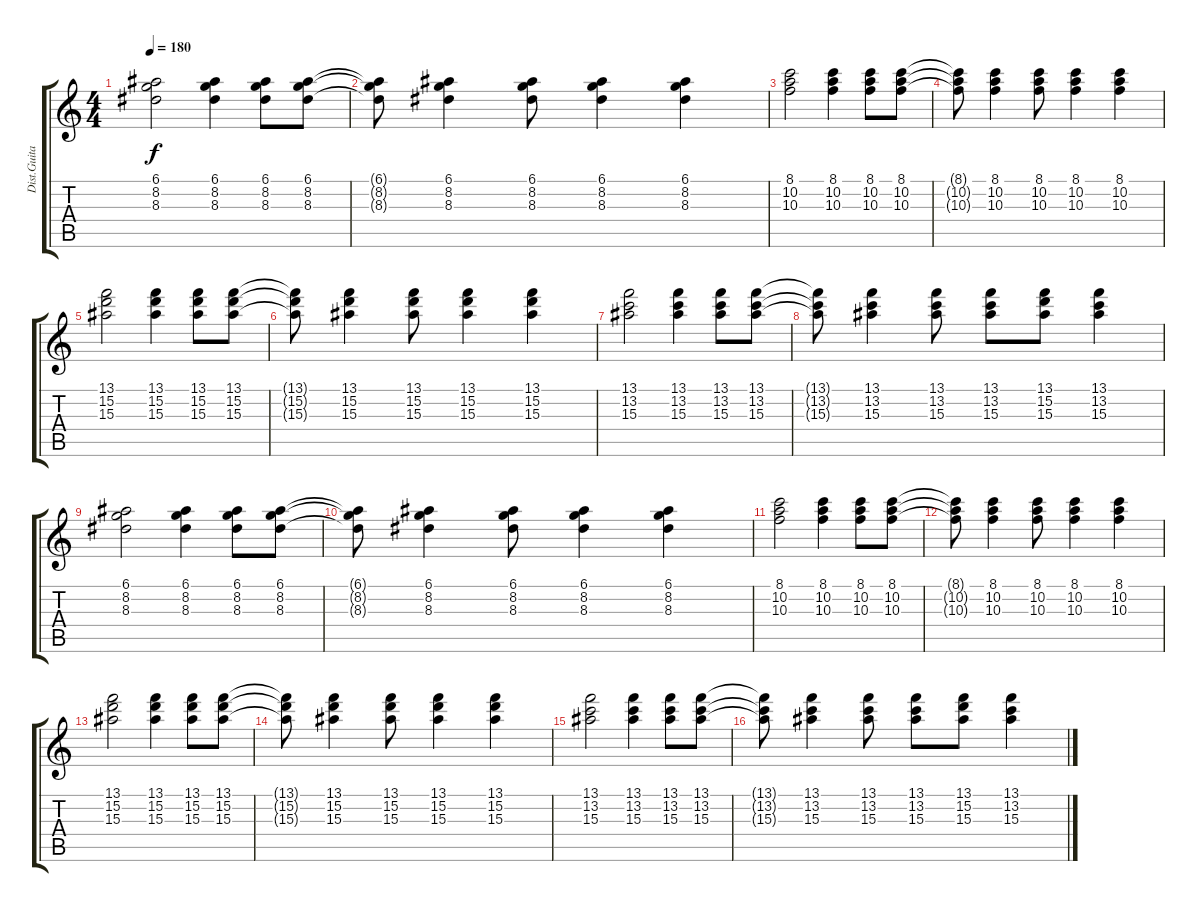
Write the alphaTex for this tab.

\track ("Dist.Guitar2" "Dist.Guita") {instrument distortionguitar}
\staff {score tabs}
\tuning (E4 B3 G3 D3 A2 E2) {hide}
\ts (4 4)
\tempo 180
\clef g2
\ks c
(6.1 8.2 8.3).2{dy f} (6.1 8.2 8.3).4 (6.1 8.2 8.3).8 (6.1 8.2 8.3).8 |
(6.1{t} 8.2{t} 8.3{t}).8 (6.1 8.2 8.3).4 (6.1 8.2 8.3).8 (6.1 8.2 8.3).4 (6.1 8.2 8.3).4 |
(8.1 10.2 10.3).2 (8.1 10.2 10.3).4 (8.1 10.2 10.3).8 (8.1 10.2 10.3).8 |
(8.1{t} 10.2{t} 10.3{t}).8 (8.1 10.2 10.3).4 (8.1 10.2 10.3).8 (8.1 10.2 10.3).4 (8.1 10.2 10.3).4 |
(13.1 15.2 15.3).2 (13.1 15.2 15.3).4 (13.1 15.2 15.3).8 (13.1 15.2 15.3).8 |
(13.1{t} 15.2{t} 15.3{t}).8 (13.1 15.2 15.3).4 (13.1 15.2 15.3).8 (13.1 15.2 15.3).4 (13.1 15.2 15.3).4 |
(13.1 13.2 15.3).2 (13.1 13.2 15.3).4 (13.1 13.2 15.3).8 (13.1 13.2 15.3).8 |
(13.1{t} 13.2{t} 15.3{t}).8 (13.1 13.2 15.3).4 (13.1 13.2 15.3).8 (13.1 13.2 15.3).8 (13.1 15.2 15.3).8 (13.1 13.2 15.3).4 |
(6.1 8.2 8.3).2 (6.1 8.2 8.3).4 (6.1 8.2 8.3).8 (6.1 8.2 8.3).8 |
(6.1{t} 8.2{t} 8.3{t}).8 (6.1 8.2 8.3).4 (6.1 8.2 8.3).8 (6.1 8.2 8.3).4 (6.1 8.2 8.3).4 |
(8.1 10.2 10.3).2 (8.1 10.2 10.3).4 (8.1 10.2 10.3).8 (8.1 10.2 10.3).8 |
(8.1{t} 10.2{t} 10.3{t}).8 (8.1 10.2 10.3).4 (8.1 10.2 10.3).8 (8.1 10.2 10.3).4 (8.1 10.2 10.3).4 |
(13.1 15.2 15.3).2 (13.1 15.2 15.3).4 (13.1 15.2 15.3).8 (13.1 15.2 15.3).8 |
(13.1{t} 15.2{t} 15.3{t}).8 (13.1 15.2 15.3).4 (13.1 15.2 15.3).8 (13.1 15.2 15.3).4 (13.1 15.2 15.3).4 |
(13.1 13.2 15.3).2 (13.1 13.2 15.3).4 (13.1 13.2 15.3).8 (13.1 13.2 15.3).8 |
(13.1{t} 13.2{t} 15.3{t}).8 (13.1 13.2 15.3).4 (13.1 13.2 15.3).8 (13.1 13.2 15.3).8 (13.1 15.2 15.3).8 (13.1 13.2 15.3).4
